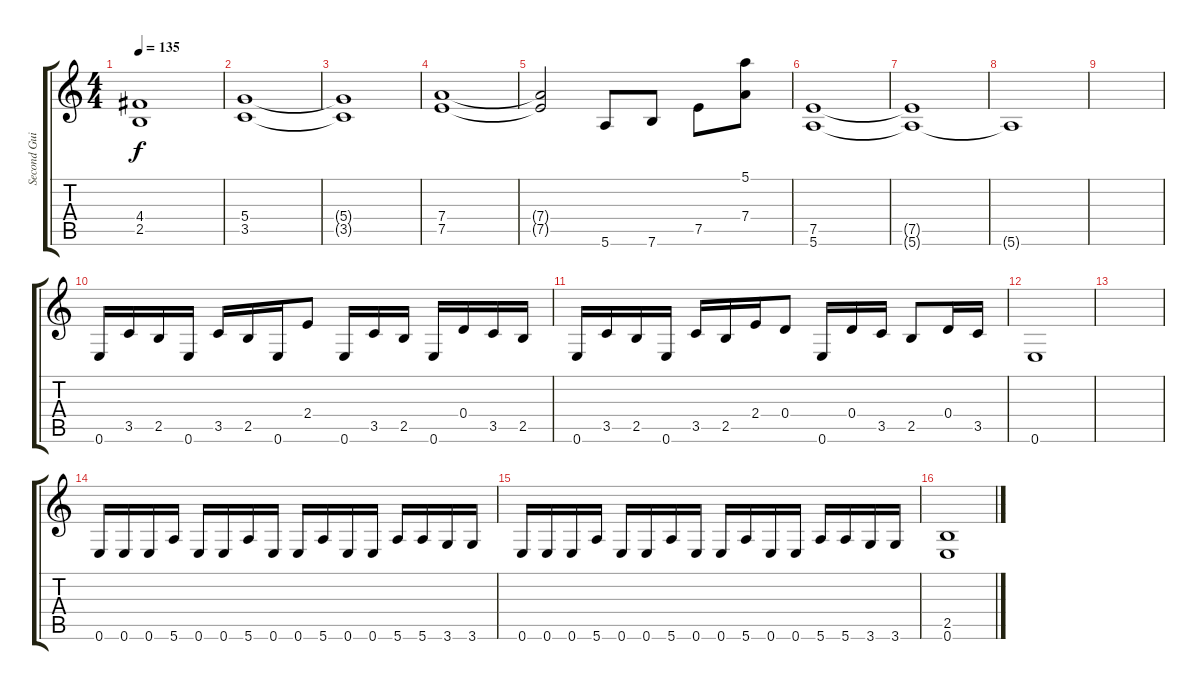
\track ("Second Guitar" "Second Gui") {instrument overdrivenguitar}
\staff {score tabs}
\tuning (E4 B3 G3 D3 A2 E2) {hide}
\ts (4 4)
\tempo 135
\clef g2
\ks c
(4.4{t} 2.5{t}).1{dy f} |
(5.4 3.5).1 |
(5.4{t} 3.5{t}).1 |
(7.4 7.5).1 |
(7.4{t} 7.5{t}).2 5.6.8 7.6.8 7.5.8 (5.1 7.4).8 |
(7.5 5.6).1{volume 6} |
(7.5{t} 5.6{t}).1 |
5.6{t}.1 |
|
0.6.16 3.5.16 2.5.16 0.6.16 3.5.16 2.5.16 0.6.16 2.4.8 0.6.16 3.5.16 2.5.16 0.6.16 0.4.16 3.5.16 2.5.16 |
0.6.16 3.5.16 2.5.16 0.6.16 3.5.16 2.5.16 2.4.16 0.4.8 0.6.16 0.4.16 3.5.16 2.5.8 0.4.16 3.5.16 |
0.6.1 |
|
0.6.16 0.6.16 0.6.16 5.6.16 0.6.16 0.6.16 5.6.16 0.6.16 0.6.16 5.6.16 0.6.16 0.6.16 5.6.16 5.6.16 3.6.16 3.6.16 |
0.6.16 0.6.16 0.6.16 5.6.16 0.6.16 0.6.16 5.6.16 0.6.16 0.6.16 5.6.16 0.6.16 0.6.16 5.6.16 5.6.16 3.6.16 3.6.16 |
(2.5 0.6).1
